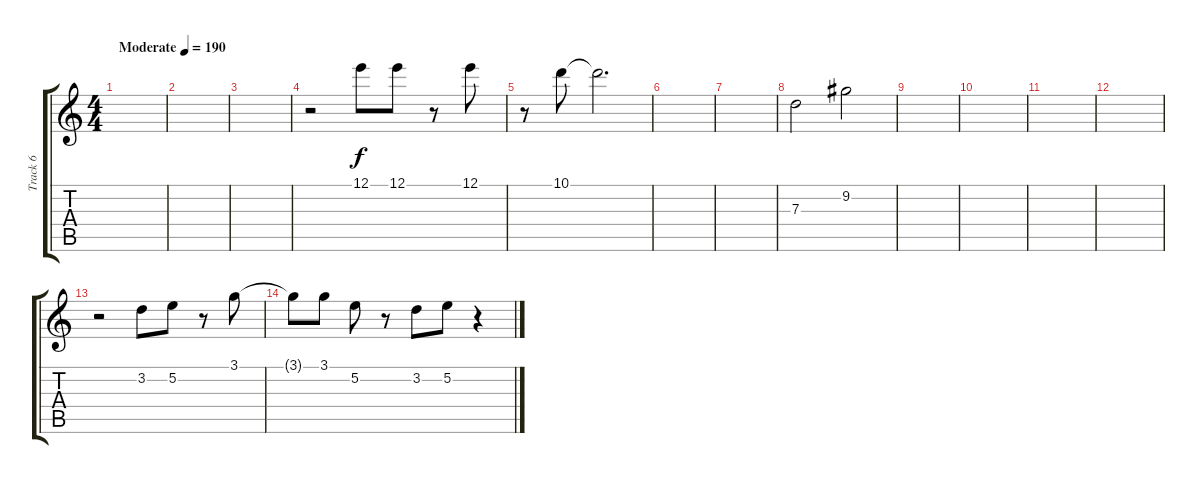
\track ("Track 6" "Track 6") {instrument acousticguitarnylon}
\staff {score tabs}
\tuning (E4 B3 G3 D3 A2 E2) {hide}
\ts (4 4)
\tempo (190 "Moderate")
\clef g2
\ks c
|
|
|
r.2 12.1.8 12.1.8 r.8 12.1.8 |
r.8 10.1.8 10.1{t}.2{d} |
|
|
7.3.2 9.2.2 |
|
|
|
|
r.2 3.2.8 5.2.8 r.8 3.1.8 |
3.1{t}.8 3.1.8 5.2.8 r.8 3.2.8 5.2.8 r.4
